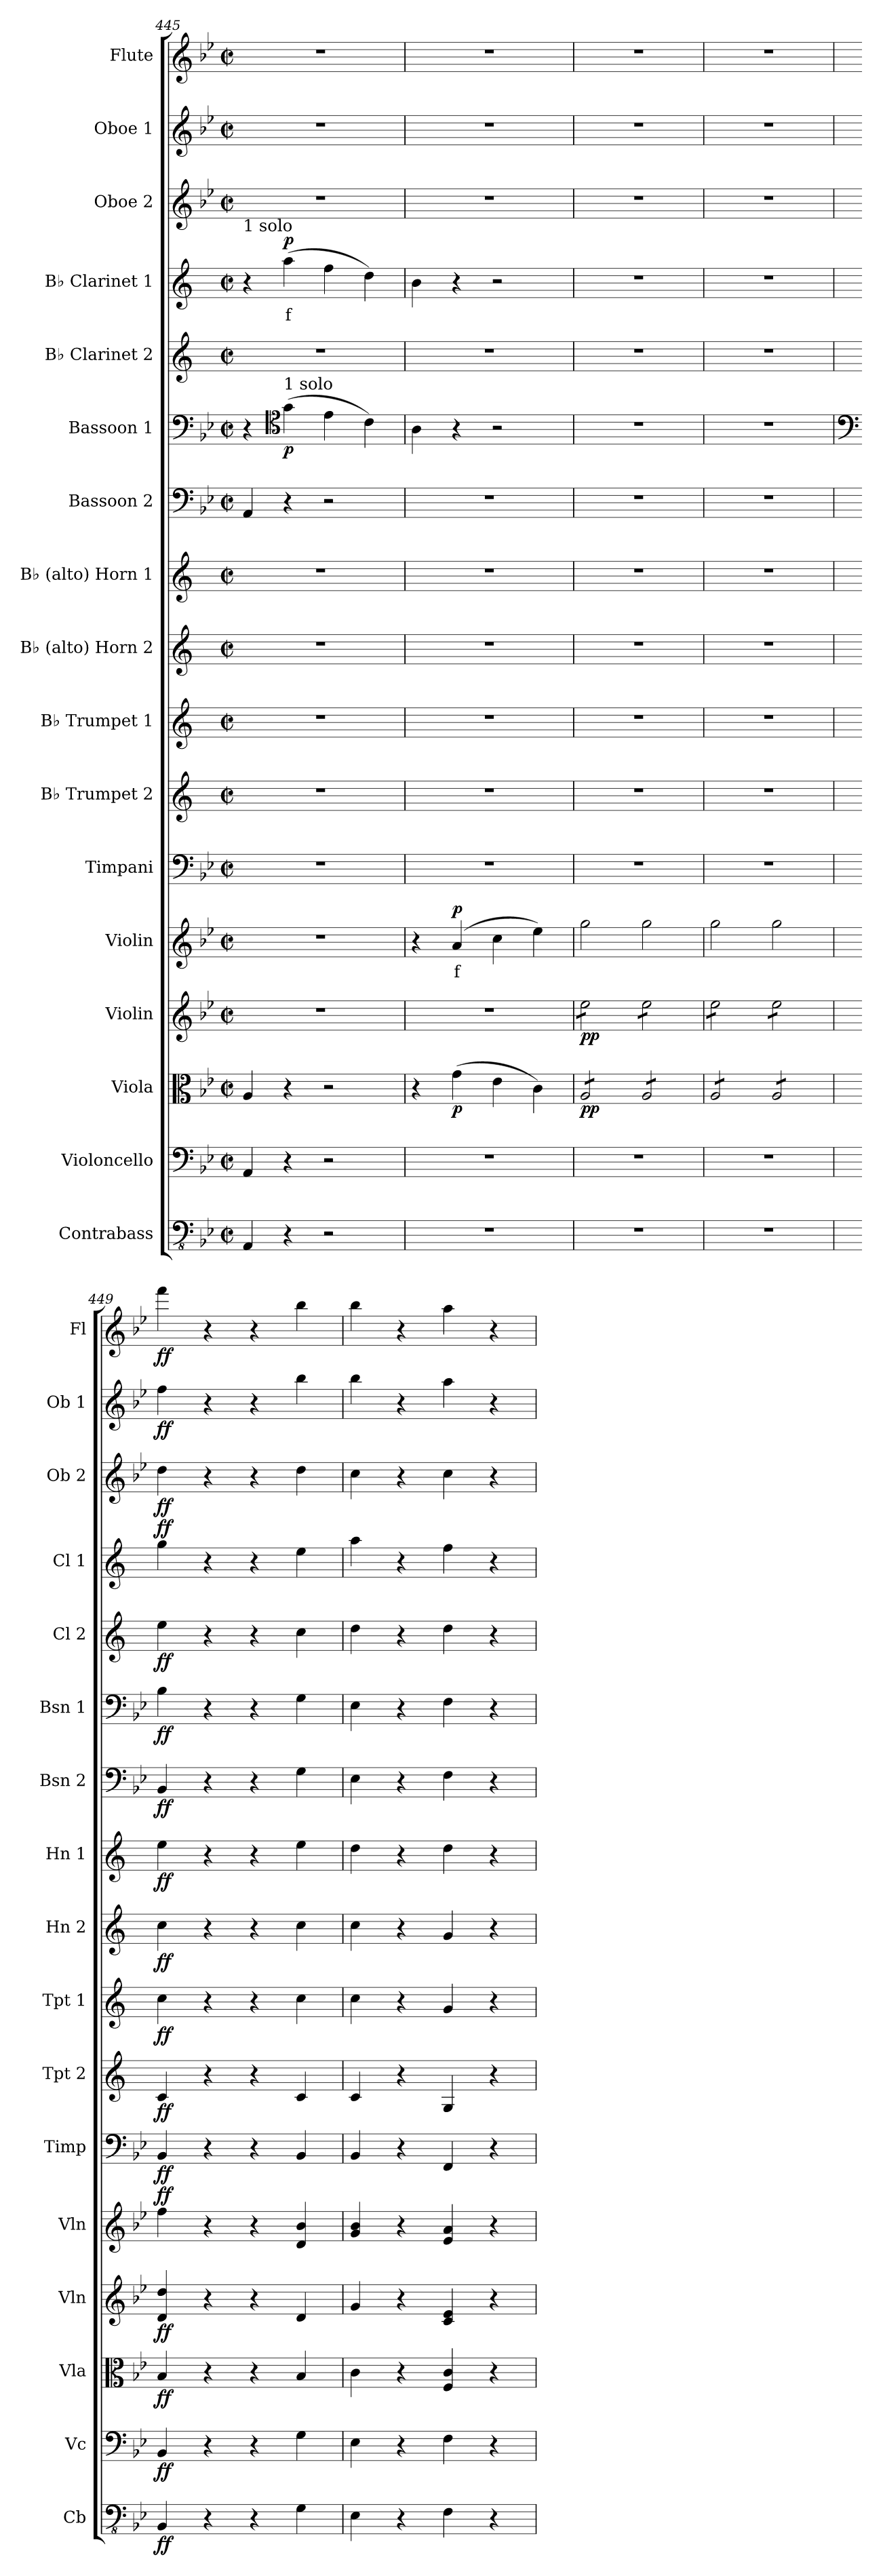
**kern	**dynam	**kern	**dynam	**kern	**dynam	**kern	**dynam	**kern	**text	**dynam	**kern	**dynam	**kern	**dynam	**kern	**dynam	**kern	**dynam	**kern	**dynam	**kern	**dynam	**kern	**dynam	**kern	**dynam	**kern	**text	**dynam	**kern	**dynam	**kern	**dynam	**kern	**dynam
*part17	*part17	*part16	*part16	*part15	*part15	*part14	*part14	*part13	*part13	*part13	*part12	*part12	*part11	*part11	*part10	*part10	*part9	*part9	*part8	*part8	*part7	*part7	*part6	*part6	*part5	*part5	*part4	*part4	*part4	*part3	*part3	*part2	*part2	*part1	*part1
*staff17	*staff17	*staff16	*staff16	*staff15	*staff15	*staff14	*staff14	*staff13	*staff13	*staff13	*staff12	*staff12	*staff11	*staff11	*staff10	*staff10	*staff9	*staff9	*staff8	*staff8	*staff7	*staff7	*staff6	*staff6	*staff5	*staff5	*staff4	*staff4	*staff4	*staff3	*staff3	*staff2	*staff2	*staff1	*staff1
*I"Contrabass	*	*I"Violoncello	*	*I"Viola	*	*I"Violin	*	*I"Violin	*	*	*I"Timpani	*	*I"B♭ Trumpet 2	*	*I"B♭ Trumpet 1	*	*I"B♭ (alto) Horn 2	*	*I"B♭ (alto) Horn 1	*	*I"Bassoon 2	*	*I"Bassoon 1	*	*I"B♭ Clarinet 2	*	*I"B♭ Clarinet 1	*	*	*I"Oboe 2	*	*I"Oboe 1	*	*I"Flute	*
*I'Cb	*	*I'Vc	*	*I'Vla	*	*I'Vln	*	*I'Vln	*	*	*I'Timp	*	*I'Tpt 2	*	*I'Tpt 1	*	*I'Hn 2	*	*I'Hn 1	*	*I'Bsn 2	*	*I'Bsn 1	*	*I'Cl 2	*	*I'Cl 1	*	*	*I'Ob 2	*	*I'Ob 1	*	*I'Fl	*
*clefFv4	*	*clefF4	*	*clefC3	*	*clefG2	*	*clefG2	*	*	*clefF4	*	*clefG2	*	*clefG2	*	*clefG2	*	*clefG2	*	*clefF4	*	*clefF4	*	*clefG2	*	*clefG2	*	*	*clefG2	*	*clefG2	*	*clefG2	*
*	*	*	*	*	*	*	*	*	*	*	*	*	*ITrd1c2	*	*ITrd1c2	*	*ITrd1c2	*	*ITrd1c2	*	*	*	*	*	*ITrd1c2	*	*ITrd1c2	*	*	*	*	*	*	*	*
*k[b-e-]	*	*k[b-e-]	*	*k[b-e-]	*	*k[b-e-]	*	*k[b-e-]	*	*	*k[b-e-]	*	*k[b-e-]	*	*k[b-e-]	*	*k[b-e-]	*	*k[b-e-]	*	*k[b-e-]	*	*k[b-e-]	*	*k[b-e-]	*	*k[b-e-]	*	*	*k[b-e-]	*	*k[b-e-]	*	*k[b-e-]	*
*M2/2	*	*M2/2	*	*M2/2	*	*M2/2	*	*M2/2	*	*	*M2/2	*	*M2/2	*	*M2/2	*	*M2/2	*	*M2/2	*	*M2/2	*	*M2/2	*	*M2/2	*	*M2/2	*	*	*M2/2	*	*M2/2	*	*M2/2	*
*met(c|)	*	*met(c|)	*	*met(c|)	*	*met(c|)	*	*met(c|)	*	*	*met(c|)	*	*met(c|)	*	*met(c|)	*	*met(c|)	*	*met(c|)	*	*met(c|)	*	*met(c|)	*	*met(c|)	*	*met(c|)	*	*	*met(c|)	*	*met(c|)	*	*met(c|)	*
=445	=445	=445	=445	=445	=445	=445	=445	=445	=445	=445	=445	=445	=445	=445	=445	=445	=445	=445	=445	=445	=445	=445	=445	=445	=445	=445	=445	=445	=445	=445	=445	=445	=445	=445	=445
!	!	!	!	!	!	!	!	!	!	!	!	!	!	!	!	!	!	!	!	!	!	!	!	!	!	!	!LO:TX:a:t=1 solo	!	!	!	!	!	!	!	!
4AAA/	.	4AA/	.	4A/	.	1r	.	1r	.	.	1r	.	1r	.	1r	.	1r	.	1r	.	4AA/	.	4r	.	1r	.	4r	.	.	1r	.	1r	.	1r	.
*	*	*	*	*	*	*	*	*	*	*	*	*	*	*	*	*	*	*	*	*	*	*	*clefC4	*	*	*	*	*	*	*	*	*	*	*	*
!	!	!	!	!	!	!	!	!	!	!	!	!	!	!	!	!	!	!	!	!	!	!	!LO:TX:a:t=1 solo	!	!	!	!	!	!	!	!	!	!	!	!
!	!	!	!	!	!	!	!	!	!	!	!	!	!	!	!	!	!	!	!	!	!	!	!	!LO:DY:b	!	!	!	!LO:LY:b:color=#FF0000	!LO:DY:b	!	!	!	!	!	!
4r	.	4r	.	4r	.	.	.	.	.	.	.	.	.	.	.	.	.	.	.	.	4r	.	(>4g\	p	.	.	(>4gg\	f	p	.	.	.	.	.	.
2r	.	2r	.	2r	.	.	.	.	.	.	.	.	.	.	.	.	.	.	.	.	2r	.	4e-\	.	.	.	4ee-\	.	.	.	.	.	.	.	.
.	.	.	.	.	.	.	.	.	.	.	.	.	.	.	.	.	.	.	.	.	.	.	4c\)	.	.	.	4cc\)	.	.	.	.	.	.	.	.
=446	=446	=446	=446	=446	=446	=446	=446	=446	=446	=446	=446	=446	=446	=446	=446	=446	=446	=446	=446	=446	=446	=446	=446	=446	=446	=446	=446	=446	=446	=446	=446	=446	=446	=446	=446
1r	.	1r	.	4r	.	1r	.	4r	.	.	1r	.	1r	.	1r	.	1r	.	1r	.	1r	.	4A\	.	1r	.	4a\	.	.	1r	.	1r	.	1r	.
!	!	!	!	!	!LO:DY:b	!	!	!	!LO:LY:b:color=#FF0000	!LO:DY:b	!	!	!	!	!	!	!	!	!	!	!	!	!	!	!	!	!	!	!	!	!	!	!	!	!
.	.	.	.	(>4g\	p	.	.	(>4a/	f	p	.	.	.	.	.	.	.	.	.	.	.	.	4r	.	.	.	4r	.	.	.	.	.	.	.	.
.	.	.	.	4e-\	.	.	.	4cc\	.	.	.	.	.	.	.	.	.	.	.	.	.	.	2r	.	.	.	2r	.	.	.	.	.	.	.	.
.	.	.	.	4c\)	.	.	.	4ee-\)	.	.	.	.	.	.	.	.	.	.	.	.	.	.	.	.	.	.	.	.	.	.	.	.	.	.	.
=447	=447	=447	=447	=447	=447	=447	=447	=447	=447	=447	=447	=447	=447	=447	=447	=447	=447	=447	=447	=447	=447	=447	=447	=447	=447	=447	=447	=447	=447	=447	=447	=447	=447	=447	=447
!	!	!	!	!	!LO:DY:b	!	!LO:DY:b	!	!	!	!	!	!	!	!	!	!	!	!	!	!	!	!	!	!	!	!	!	!	!	!	!	!	!	!
*	*	*	*	*tremolo	*	*	*	*	*	*	*	*	*	*	*	*	*	*	*	*	*	*	*	*	*	*	*	*	*	*	*	*	*	*	*
*	*	*	*	*	*	*tremolo	*	*	*	*	*	*	*	*	*	*	*	*	*	*	*	*	*	*	*	*	*	*	*	*	*	*	*	*	*
1r	.	1r	.	8A/L	pp	8ee-\L	pp	2gg\	.	.	1r	.	1r	.	1r	.	1r	.	1r	.	1r	.	1r	.	1r	.	1r	.	.	1r	.	1r	.	1r	.
.	.	.	.	8A/	.	8ee-\	.	.	.	.	.	.	.	.	.	.	.	.	.	.	.	.	.	.	.	.	.	.	.	.	.	.	.	.	.
.	.	.	.	8A/	.	8ee-\	.	.	.	.	.	.	.	.	.	.	.	.	.	.	.	.	.	.	.	.	.	.	.	.	.	.	.	.	.
.	.	.	.	8A/J	.	8ee-\J	.	.	.	.	.	.	.	.	.	.	.	.	.	.	.	.	.	.	.	.	.	.	.	.	.	.	.	.	.
.	.	.	.	8A/L	.	8ee-\L	.	2gg\	.	.	.	.	.	.	.	.	.	.	.	.	.	.	.	.	.	.	.	.	.	.	.	.	.	.	.
.	.	.	.	8A/	.	8ee-\	.	.	.	.	.	.	.	.	.	.	.	.	.	.	.	.	.	.	.	.	.	.	.	.	.	.	.	.	.
.	.	.	.	8A/	.	8ee-\	.	.	.	.	.	.	.	.	.	.	.	.	.	.	.	.	.	.	.	.	.	.	.	.	.	.	.	.	.
.	.	.	.	8A/J	.	8ee-\J	.	.	.	.	.	.	.	.	.	.	.	.	.	.	.	.	.	.	.	.	.	.	.	.	.	.	.	.	.
=448	=448	=448	=448	=448	=448	=448	=448	=448	=448	=448	=448	=448	=448	=448	=448	=448	=448	=448	=448	=448	=448	=448	=448	=448	=448	=448	=448	=448	=448	=448	=448	=448	=448	=448	=448
1r	.	1r	.	8A/L	.	8ee-\L	.	2gg\	.	.	1r	.	1r	.	1r	.	1r	.	1r	.	1r	.	1r	.	1r	.	1r	.	.	1r	.	1r	.	1r	.
.	.	.	.	8A/	.	8ee-\	.	.	.	.	.	.	.	.	.	.	.	.	.	.	.	.	.	.	.	.	.	.	.	.	.	.	.	.	.
.	.	.	.	8A/	.	8ee-\	.	.	.	.	.	.	.	.	.	.	.	.	.	.	.	.	.	.	.	.	.	.	.	.	.	.	.	.	.
.	.	.	.	8A/J	.	8ee-\J	.	.	.	.	.	.	.	.	.	.	.	.	.	.	.	.	.	.	.	.	.	.	.	.	.	.	.	.	.
.	.	.	.	8A/L	.	8ee-\L	.	2gg\	.	.	.	.	.	.	.	.	.	.	.	.	.	.	.	.	.	.	.	.	.	.	.	.	.	.	.
.	.	.	.	8A/	.	8ee-\	.	.	.	.	.	.	.	.	.	.	.	.	.	.	.	.	.	.	.	.	.	.	.	.	.	.	.	.	.
.	.	.	.	8A/	.	8ee-\	.	.	.	.	.	.	.	.	.	.	.	.	.	.	.	.	.	.	.	.	.	.	.	.	.	.	.	.	.
.	.	.	.	8A/J	.	8ee-\J	.	.	.	.	.	.	.	.	.	.	.	.	.	.	.	.	.	.	.	.	.	.	.	.	.	.	.	.	.
*	*	*	*	*	*	*Xtremolo	*	*	*	*	*	*	*	*	*	*	*	*	*	*	*	*	*	*	*	*	*	*	*	*	*	*	*	*	*
*	*	*	*	*Xtremolo	*	*	*	*	*	*	*	*	*	*	*	*	*	*	*	*	*	*	*	*	*	*	*	*	*	*	*	*	*	*	*
=449	=449	=449	=449	=449	=449	=449	=449	=449	=449	=449	=449	=449	=449	=449	=449	=449	=449	=449	=449	=449	=449	=449	=449	=449	=449	=449	=449	=449	=449	=449	=449	=449	=449	=449	=449
*	*	*	*	*	*	*	*	*	*	*	*	*	*	*	*	*	*	*	*	*	*	*	*clefF4	*	*	*	*	*	*	*	*	*	*	*	*
!	!LO:DY:b	!	!LO:DY:b	!	!LO:DY:b	!	!LO:DY:b	!	!	!LO:DY:b	!	!LO:DY:b	!	!LO:DY:b	!	!LO:DY:b	!	!LO:DY:b	!	!LO:DY:b	!	!LO:DY:b	!	!LO:DY:b	!	!LO:DY:b	!	!	!LO:DY:b	!	!LO:DY:b	!	!LO:DY:b	!	!LO:DY:b
4BBB-/	ff	4BB-/	ff	4B-/	ff	4d/ 4dd/	ff	4ff\	.	ff	4BB-/	ff	4B-/	ff	4b-\	ff	4b-\	ff	4dd\	ff	4BB-/	ff	4B-\	ff	4dd\	ff	4ff\	.	ff	4dd\	ff	4ff\	ff	4fff\	ff
4r	.	4r	.	4r	.	4r	.	4r	.	.	4r	.	4r	.	4r	.	4r	.	4r	.	4r	.	4r	.	4r	.	4r	.	.	4r	.	4r	.	4r	.
4r	.	4r	.	4r	.	4r	.	4r	.	.	4r	.	4r	.	4r	.	4r	.	4r	.	4r	.	4r	.	4r	.	4r	.	.	4r	.	4r	.	4r	.
4GG\	.	4G\	.	4B-/	.	4d/	.	4d/ 4b-/	.	.	4BB-/	.	4B-/	.	4b-\	.	4b-\	.	4dd\	.	4G\	.	4G\	.	4b-\	.	4dd\	.	.	4dd\	.	4bb-\	.	4bb-\	.
=450	=450	=450	=450	=450	=450	=450	=450	=450	=450	=450	=450	=450	=450	=450	=450	=450	=450	=450	=450	=450	=450	=450	=450	=450	=450	=450	=450	=450	=450	=450	=450	=450	=450	=450	=450
4EE-\	.	4E-\	.	4c\	.	4g/	.	4g/ 4b-/	.	.	4BB-/	.	4B-/	.	4b-\	.	4b-\	.	4cc\	.	4E-\	.	4E-\	.	4cc\	.	4gg\	.	.	4cc\	.	4bb-\	.	4bb-\	.
4r	.	4r	.	4r	.	4r	.	4r	.	.	4r	.	4r	.	4r	.	4r	.	4r	.	4r	.	4r	.	4r	.	4r	.	.	4r	.	4r	.	4r	.
4FF\	.	4F\	.	4F/ 4c/	.	4c/ 4e-/	.	4e-/ 4a/	.	.	4FF/	.	4F/	.	4f/	.	4f/	.	4cc\	.	4F\	.	4F\	.	4cc\	.	4ee-\	.	.	4cc\	.	4aa\	.	4aa\	.
4r	.	4r	.	4r	.	4r	.	4r	.	.	4r	.	4r	.	4r	.	4r	.	4r	.	4r	.	4r	.	4r	.	4r	.	.	4r	.	4r	.	4r	.
=	=	=	=	=	=	=	=	=	=	=	=	=	=	=	=	=	=	=	=	=	=	=	=	=	=	=	=	=	=	=	=	=	=	=	=
*-	*-	*-	*-	*-	*-	*-	*-	*-	*-	*-	*-	*-	*-	*-	*-	*-	*-	*-	*-	*-	*-	*-	*-	*-	*-	*-	*-	*-	*-	*-	*-	*-	*-	*-	*-
